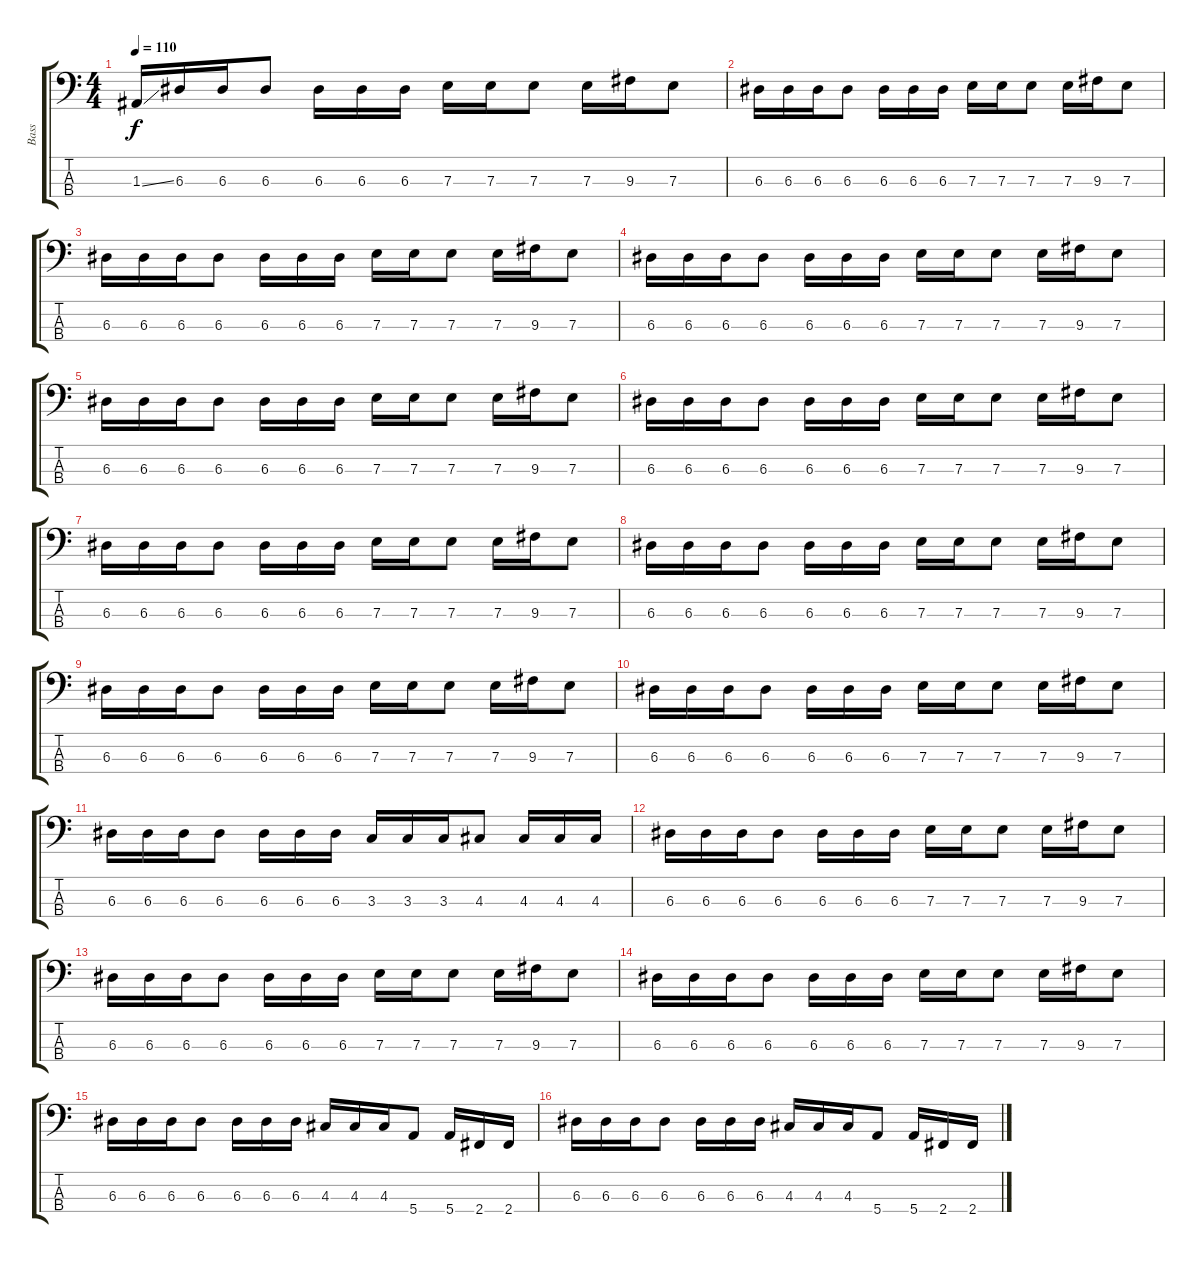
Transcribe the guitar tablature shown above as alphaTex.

\track ("Bass" "Bass") {instrument electricbassfinger}
\staff {score tabs}
\tuning (G2 D2 A1 E1) {hide}
\ts (4 4)
\tempo 110
\clef f4
\ks c
1.3{ss}.16{dy f instrument electricbassfinger} 6.3.16 6.3.16 6.3.8 6.3.16 6.3.16 6.3.16 7.3.16 7.3.16 7.3.8 7.3.16 9.3.16 7.3.8 |
6.3.16 6.3.16 6.3.16 6.3.8 6.3.16 6.3.16 6.3.16 7.3.16 7.3.16 7.3.8 7.3.16 9.3.16 7.3.8 |
6.3.16 6.3.16 6.3.16 6.3.8 6.3.16 6.3.16 6.3.16 7.3.16 7.3.16 7.3.8 7.3.16 9.3.16 7.3.8 |
6.3.16 6.3.16 6.3.16 6.3.8 6.3.16 6.3.16 6.3.16 7.3.16 7.3.16 7.3.8 7.3.16 9.3.16 7.3.8 |
6.3.16 6.3.16 6.3.16 6.3.8 6.3.16 6.3.16 6.3.16 7.3.16 7.3.16 7.3.8 7.3.16 9.3.16 7.3.8 |
6.3.16 6.3.16 6.3.16 6.3.8 6.3.16 6.3.16 6.3.16 7.3.16 7.3.16 7.3.8 7.3.16 9.3.16 7.3.8 |
6.3.16 6.3.16 6.3.16 6.3.8 6.3.16 6.3.16 6.3.16 7.3.16 7.3.16 7.3.8 7.3.16 9.3.16 7.3.8 |
6.3.16 6.3.16 6.3.16 6.3.8 6.3.16 6.3.16 6.3.16 7.3.16 7.3.16 7.3.8 7.3.16 9.3.16 7.3.8 |
6.3.16 6.3.16 6.3.16 6.3.8 6.3.16 6.3.16 6.3.16 7.3.16 7.3.16 7.3.8 7.3.16 9.3.16 7.3.8 |
6.3.16 6.3.16 6.3.16 6.3.8 6.3.16 6.3.16 6.3.16 7.3.16 7.3.16 7.3.8 7.3.16 9.3.16 7.3.8 |
6.3.16 6.3.16 6.3.16 6.3.8 6.3.16 6.3.16 6.3.16 3.3.16 3.3.16 3.3.16 4.3.8 4.3.16 4.3.16 4.3.16 |
6.3.16 6.3.16 6.3.16 6.3.8 6.3.16 6.3.16 6.3.16 7.3.16 7.3.16 7.3.8 7.3.16 9.3.16 7.3.8 |
6.3.16 6.3.16 6.3.16 6.3.8 6.3.16 6.3.16 6.3.16 7.3.16 7.3.16 7.3.8 7.3.16 9.3.16 7.3.8 |
6.3.16 6.3.16 6.3.16 6.3.8 6.3.16 6.3.16 6.3.16 7.3.16 7.3.16 7.3.8 7.3.16 9.3.16 7.3.8 |
6.3.16 6.3.16 6.3.16 6.3.8 6.3.16 6.3.16 6.3.16 4.3.16 4.3.16 4.3.16 5.4.8 5.4.16 2.4.16 2.4.16 |
6.3.16 6.3.16 6.3.16 6.3.8 6.3.16 6.3.16 6.3.16 4.3.16 4.3.16 4.3.16 5.4.8 5.4.16 2.4.16 2.4.16
